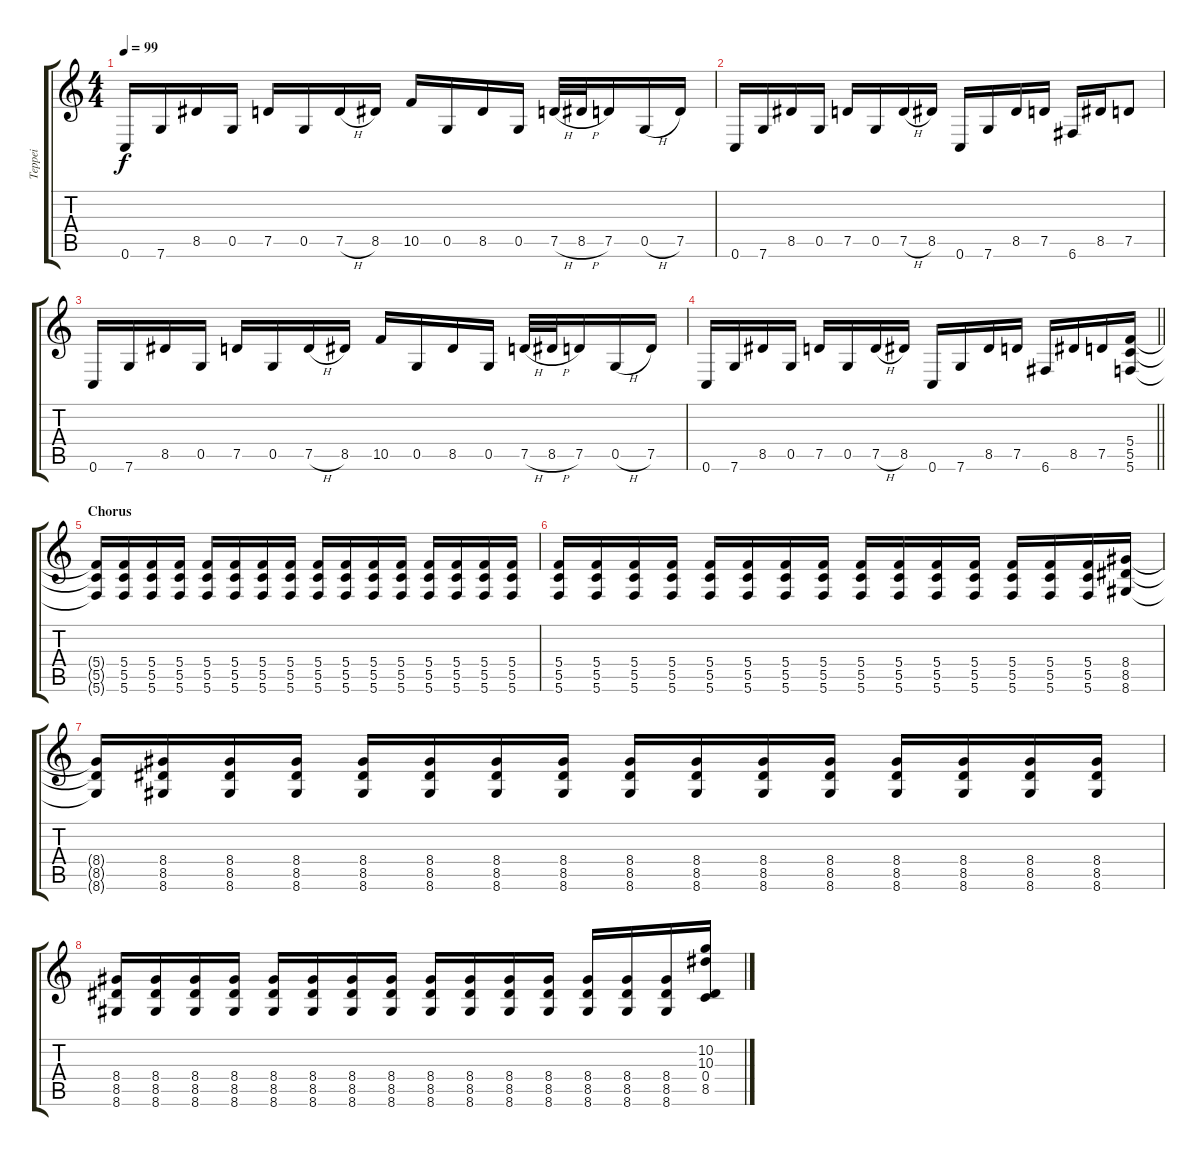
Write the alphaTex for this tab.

\track ("Teppei" "Teppei") {instrument overdrivenguitar}
\staff {score tabs}
\tuning (D4 A3 F3 C3 G2 C2) {hide}
\ts (4 4)
\tempo 99
\clef g2
\ks c
0.6.16{dy f} 7.6.16 8.5.16 0.5.16 7.5.16 0.5.16 7.5{h}.16 8.5.16 10.5.16 0.5.16 8.5.16 0.5.16 7.5{h}.32 8.5{h}.32 7.5.16 0.5{h}.16 7.5.16 |
0.6.16 7.6.16 8.5.16 0.5.16 7.5.16 0.5.16 7.5{h}.16 8.5.16 0.6.16 7.6.16 8.5.16 7.5.16 6.6.16 8.5.16 7.5.8 |
0.6.16 7.6.16 8.5.16 0.5.16 7.5.16 0.5.16 7.5{h}.16 8.5.16 10.5.16 0.5.16 8.5.16 0.5.16 7.5{h}.32 8.5{h}.32 7.5.16 0.5{h}.16 7.5.16 |
\barLineRight lightlight
0.6.16 7.6.16 8.5.16 0.5.16 7.5.16 0.5.16 7.5{h}.16 8.5.16 0.6.16 7.6.16 8.5.16 7.5.16 6.6.16 8.5.16 7.5.16 (5.4 5.5 5.6).16 |
\section ("" "Chorus")
(5.4{t} 5.5{t} 5.6{t}).16 (5.4 5.5 5.6).16 (5.4 5.5 5.6).16 (5.4 5.5 5.6).16 (5.4 5.5 5.6).16 (5.4 5.5 5.6).16 (5.4 5.5 5.6).16 (5.4 5.5 5.6).16 (5.4 5.5 5.6).16 (5.4 5.5 5.6).16 (5.4 5.5 5.6).16 (5.4 5.5 5.6).16 (5.4 5.5 5.6).16 (5.4 5.5 5.6).16 (5.4 5.5 5.6).16 (5.4 5.5 5.6).16 |
(5.4 5.5 5.6).16 (5.4 5.5 5.6).16 (5.4 5.5 5.6).16 (5.4 5.5 5.6).16 (5.4 5.5 5.6).16 (5.4 5.5 5.6).16 (5.4 5.5 5.6).16 (5.4 5.5 5.6).16 (5.4 5.5 5.6).16 (5.4 5.5 5.6).16 (5.4 5.5 5.6).16 (5.4 5.5 5.6).16 (5.4 5.5 5.6).16 (5.4 5.5 5.6).16 (5.4 5.5 5.6).16 (8.4 8.5 8.6).16 |
(8.4{t} 8.5{t} 8.6{t}).16 (8.4 8.5 8.6).16 (8.4 8.5 8.6).16 (8.4 8.5 8.6).16 (8.4 8.5 8.6).16 (8.4 8.5 8.6).16 (8.4 8.5 8.6).16 (8.4 8.5 8.6).16 (8.4 8.5 8.6).16 (8.4 8.5 8.6).16 (8.4 8.5 8.6).16 (8.4 8.5 8.6).16 (8.4 8.5 8.6).16 (8.4 8.5 8.6).16 (8.4 8.5 8.6).16 (8.4 8.5 8.6).16 |
(8.4 8.5 8.6).16 (8.4 8.5 8.6).16 (8.4 8.5 8.6).16 (8.4 8.5 8.6).16 (8.4 8.5 8.6).16 (8.4 8.5 8.6).16 (8.4 8.5 8.6).16 (8.4 8.5 8.6).16 (8.4 8.5 8.6).16 (8.4 8.5 8.6).16 (8.4 8.5 8.6).16 (8.4 8.5 8.6).16 (8.4 8.5 8.6).16 (8.4 8.5 8.6).16 (8.4 8.5 8.6).16 (10.2 10.3 0.4 8.5).16
